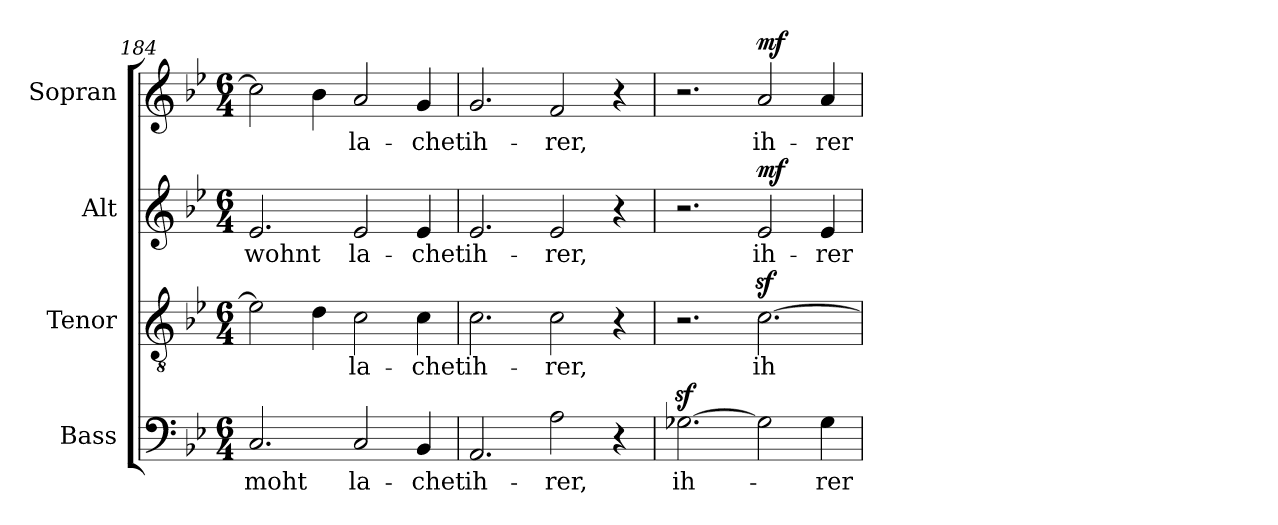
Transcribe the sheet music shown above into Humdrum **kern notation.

**kern	**text	**kern	**text	**kern	**text	**dynam	**kern	**text	**dynam
*part4	*part4	*part3	*part3	*part2	*part2	*part2	*part1	*part1	*part1
*staff4	*staff4	*staff3	*staff3	*staff2	*staff2	*staff2	*staff1	*staff1	*staff1
*I"Bass	*	*I"Tenor	*	*I"Alt	*	*	*I"Sopran	*	*
*I'B.	*	*I'T.	*	*I'A.	*	*	*I'S.	*	*
*clefF4	*	*clefGv2	*	*clefG2	*	*	*clefG2	*	*
*k[b-e-]	*	*k[b-e-]	*	*k[b-e-]	*	*	*k[b-e-]	*	*
*B-:	*	*B-:	*	*B-:	*	*	*B-:	*	*
*M6/4	*	*M6/4	*	*M6/4	*	*	*M6/4	*	*
=184	=184	=184	=184	=184	=184	=184	=184	=184	=184
!	!LO:LY:b	!	!	!	!LO:LY:b	!	!	!	!
2.C/	moht	2e-\]	.	2.e-/	wohnt	.	2cc\]	.	.
.	.	4d\	.	.	.	.	4b-\	.	.
!	!LO:LY:b	!	!LO:LY:b	!	!LO:LY:b	!	!	!LO:LY:b	!
2C/	la-	2c\	la-	2e-/	la-	.	2a/	la-	.
!	!LO:LY:b	!	!LO:LY:b	!	!LO:LY:b	!	!	!LO:LY:b	!
4BB-/	-chet	4c\	-chet	4e-/	-chet	.	4g/	-chet	.
=185	=185	=185	=185	=185	=185	=185	=185	=185	=185
!	!LO:LY:b	!	!LO:LY:b	!	!LO:LY:b	!	!	!LO:LY:b	!
2.AA/	ih-	2.c\	ih-	2.e-/	ih-	.	2.g/	ih-	.
!	!LO:LY:b	!	!LO:LY:b	!	!LO:LY:b	!	!	!LO:LY:b	!
2A\	-rer,	2c\	-rer,	2e-/	-rer,	.	2f/	-rer,	.
4r	.	4r	.	4r	.	.	4r	.	.
=186	=186	=186	=186	=186	=186	=186	=186	=186	=186
!	!LO:LY:b	!	!	!	!	!	!	!	!
[2.G-Xz>\	ih-	2.r	.	2.r	.	.	2.r	.	.
!	!	!	!LO:LY:b	!	!LO:LY:b	!LO:DY:a	!	!LO:LY:b	!LO:DY:a
2G-\]	.	[2.cz>\	ih-	2e-/	ih-	mf	2a/	ih-	mf
!	!LO:LY:b	!	!	!	!LO:LY:b	!	!	!LO:LY:b	!
4G-\	-rer	.	.	4e-/	-rer	.	4a/	-rer	.
=	=	=	=	=	=	=	=	=	=
*-	*-	*-	*-	*-	*-	*-	*-	*-	*-
